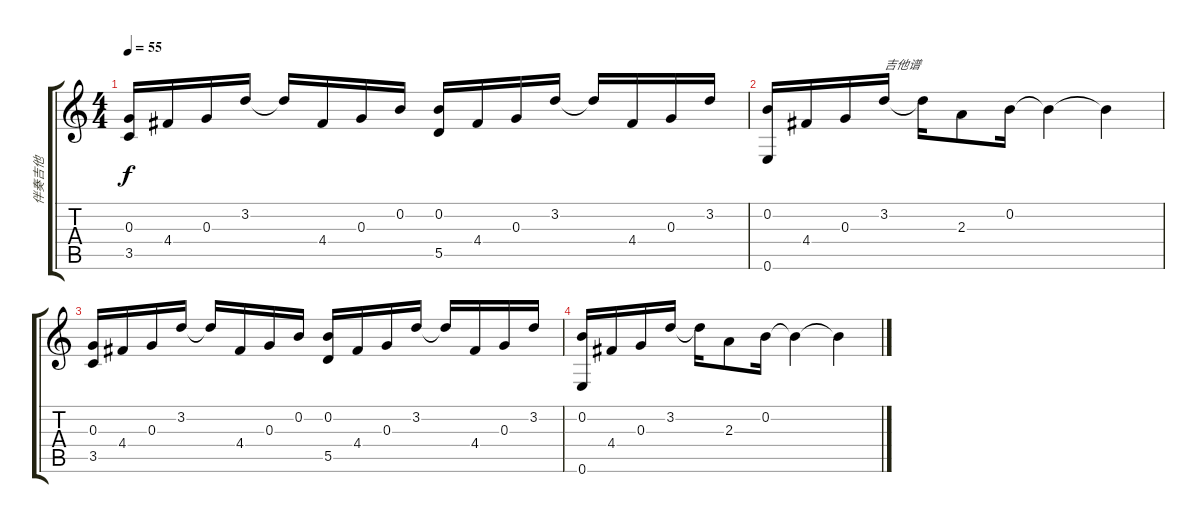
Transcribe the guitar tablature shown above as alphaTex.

\track ("伴奏吉他" "伴奏吉他") {instrument acousticguitarsteel}
\staff {score tabs}
\tuning (E4 B3 G3 D3 A2 E2) {hide}
\ts (4 4)
\tempo 55
\clef g2
\ks c
(0.3 3.5).16{dy f} 4.4.16 0.3.16 3.2.16 3.2{t}.16 4.4.16 0.3.16 0.2.16 (0.2 5.5).16 4.4.16 0.3.16 3.2.16 3.2{t}.16 4.4.16 0.3.16 3.2.16 |
(0.2 0.6).16 4.4.16 0.3.16 3.2.16{txt "吉他谱"} 3.2{t}.16 2.3.8 0.2.16 0.2{t}.4 0.2{t}.4 |
(0.3 3.5).16 4.4.16 0.3.16 3.2.16 3.2{t}.16 4.4.16 0.3.16 0.2.16 (0.2 5.5).16 4.4.16 0.3.16 3.2.16 3.2{t}.16 4.4.16 0.3.16 3.2.16 |
(0.2 0.6).16 4.4.16 0.3.16 3.2.16 3.2{t}.16 2.3.8 0.2.16 0.2{t}.4 0.2{t}.4
